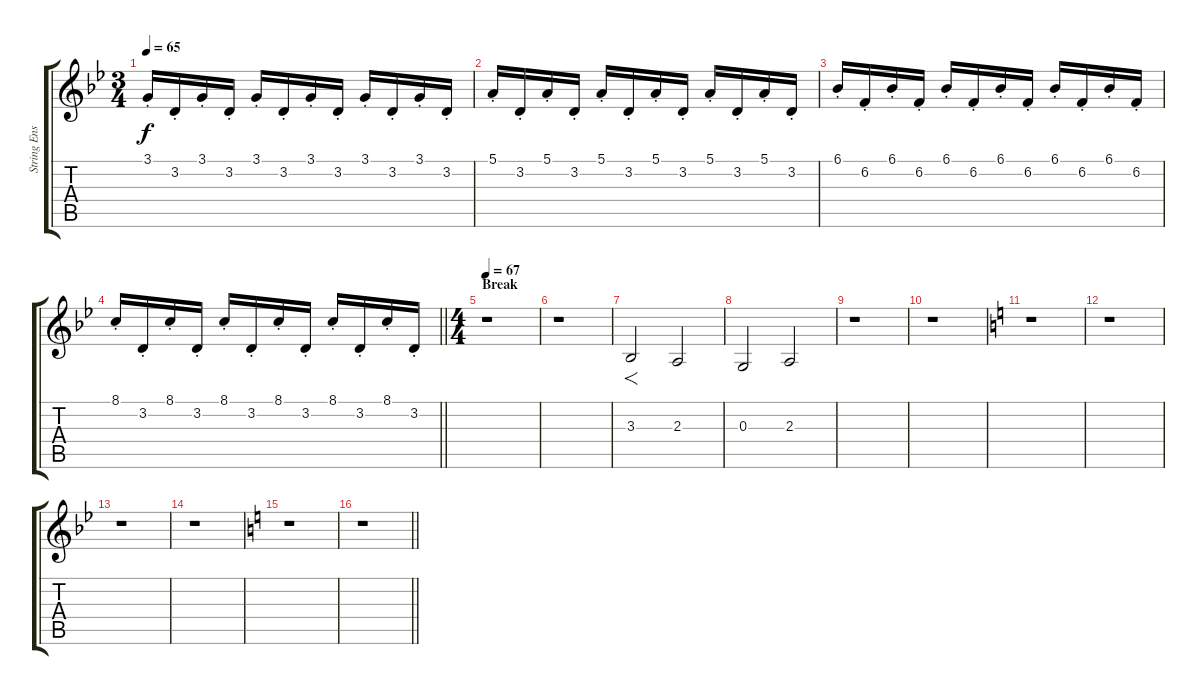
\track ("String Ensemble 2" "String Ens") {instrument stringensemble1}
\staff {score tabs}
\tuning (E4 B3 G3 D3 A2 D2) {hide}
\ts (3 4)
\tempo 65
\clef g2
\ks bb
3.1{st}.16{dy f volume 15} 3.2{st}.16 3.1{st}.16 3.2{st}.16 3.1{st}.16 3.2{st}.16 3.1{st}.16 3.2{st}.16 3.1{st}.16 3.2{st}.16 3.1{st}.16 3.2{st}.16 |
5.1{st}.16 3.2{st}.16 5.1{st}.16 3.2{st}.16 5.1{st}.16 3.2{st}.16 5.1{st}.16 3.2{st}.16 5.1{st}.16 3.2{st}.16 5.1{st}.16 3.2{st}.16 |
6.1{st}.16 6.2{st}.16 6.1{st}.16 6.2{st}.16 6.1{st}.16 6.2{st}.16 6.1{st}.16 6.2{st}.16 6.1{st}.16 6.2{st}.16 6.1{st}.16 6.2{st}.16 |
\barLineRight lightlight
8.1{st}.16 3.2{st}.16 8.1{st}.16 3.2{st}.16 8.1{st}.16 3.2{st}.16 8.1{st}.16 3.2{st}.16 8.1{st}.16 3.2{st}.16 8.1{st}.16 3.2{st}.16 |
\ts (4 4)
\section ("" "Break")
\tempo 67
r.1 |
r.1 |
3.3.2{f} 2.3.2 |
0.3.2 2.3.2 |
r.1 |
r.1 |
\ks c
r.1 |
r.1 |
\ks bb
r.1 |
r.1 |
\ks c
r.1 |
\barLineRight lightlight
r.1
